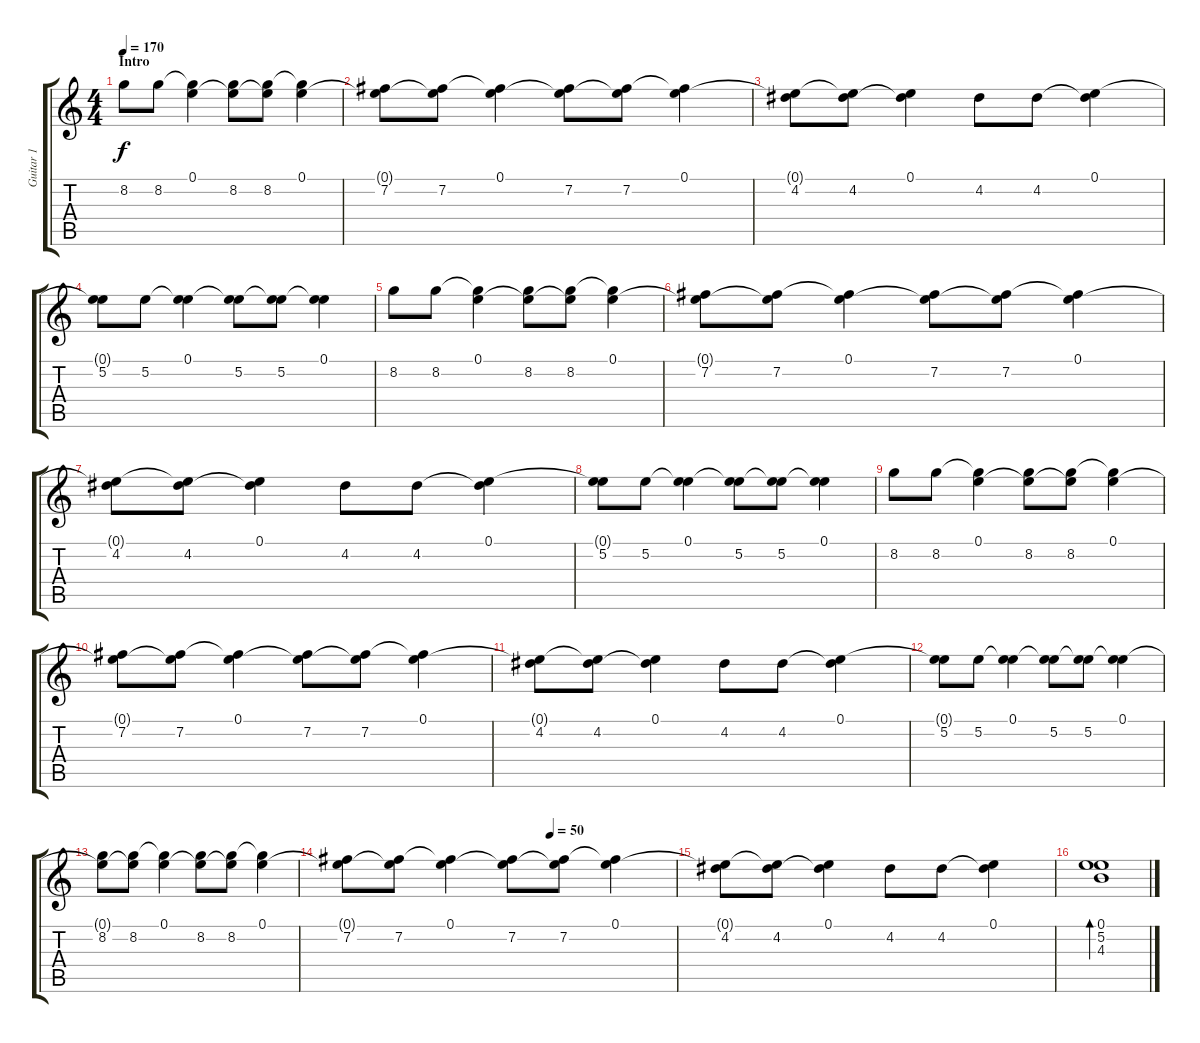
\track ("Guitar 1" "Guitar 1") {instrument overdrivenguitar}
\staff {score tabs}
\tuning (E4 B3 G3 D3 A2 E2) {hide}
\ts (4 4)
\section ("" "Intro")
\tempo 170
\clef g2
\ks c
8.2.8{dy f instrument electricguitarjazz} 8.2.8 (0.1 8.2{t}).4 (0.1{t} 8.2).8 (0.1{t} 8.2).8 (0.1 8.2{t}).4 |
(0.1{t} 7.2).8 (0.1{t} 7.2).8 (0.1 7.2{t}).4 (0.1{t} 7.2).8 (0.1{t} 7.2).8 (0.1 7.2{t}).4 |
(0.1{t} 4.2).8 (0.1{t} 4.2).8 (0.1 4.2{t}).4 4.2.8 4.2.8 (0.1 4.2{t}).4 |
(0.1{t} 5.2).8 5.2.8 (0.1 5.2{t}).4 (0.1{t} 5.2).8 (0.1{t} 5.2).8 (0.1 5.2{t}).4 |
8.2.8 8.2.8 (0.1 8.2{t}).4 (0.1{t} 8.2).8 (0.1{t} 8.2).8 (0.1 8.2{t}).4 |
(0.1{t} 7.2).8 (0.1{t} 7.2).8 (0.1 7.2{t}).4 (0.1{t} 7.2).8 (0.1{t} 7.2).8 (0.1 7.2{t}).4 |
(0.1{t} 4.2).8 (0.1{t} 4.2).8 (0.1 4.2{t}).4 4.2.8 4.2.8 (0.1 4.2{t}).4 |
(0.1{t} 5.2).8 5.2.8 (0.1 5.2{t}).4 (0.1{t} 5.2).8 (0.1{t} 5.2).8 (0.1 5.2{t}).4 |
8.2.8 8.2.8 (0.1 8.2{t}).4 (0.1{t} 8.2).8 (0.1{t} 8.2).8 (0.1 8.2{t}).4 |
(0.1{t} 7.2).8 (0.1{t} 7.2).8 (0.1 7.2{t}).4 (0.1{t} 7.2).8 (0.1{t} 7.2).8 (0.1 7.2{t}).4 |
(0.1{t} 4.2).8 (0.1{t} 4.2).8 (0.1 4.2{t}).4 4.2.8 4.2.8 (0.1 4.2{t}).4 |
(0.1{t} 5.2).8 5.2.8 (0.1 5.2{t}).4 (0.1{t} 5.2).8 (0.1{t} 5.2).8 (0.1 5.2{t}).4 |
(0.1{t} 8.2).8 (0.1{t} 8.2).8 (0.1 8.2{t}).4 (0.1{t} 8.2).8 (0.1{t} 8.2).8 (0.1 8.2{t}).4 |
\tempo (50 0.625)
(0.1{t} 7.2).8 (0.1{t} 7.2).8 (0.1 7.2{t}).4 (0.1{t} 7.2).8 (0.1{t} 7.2).8 (0.1 7.2{t}).4 |
(0.1{t} 4.2).8 (0.1{t} 4.2).8 (0.1 4.2{t}).4 4.2.8 4.2.8 (0.1 4.2{t}).4 |
(0.1 5.2 4.3).1{bd 240}
